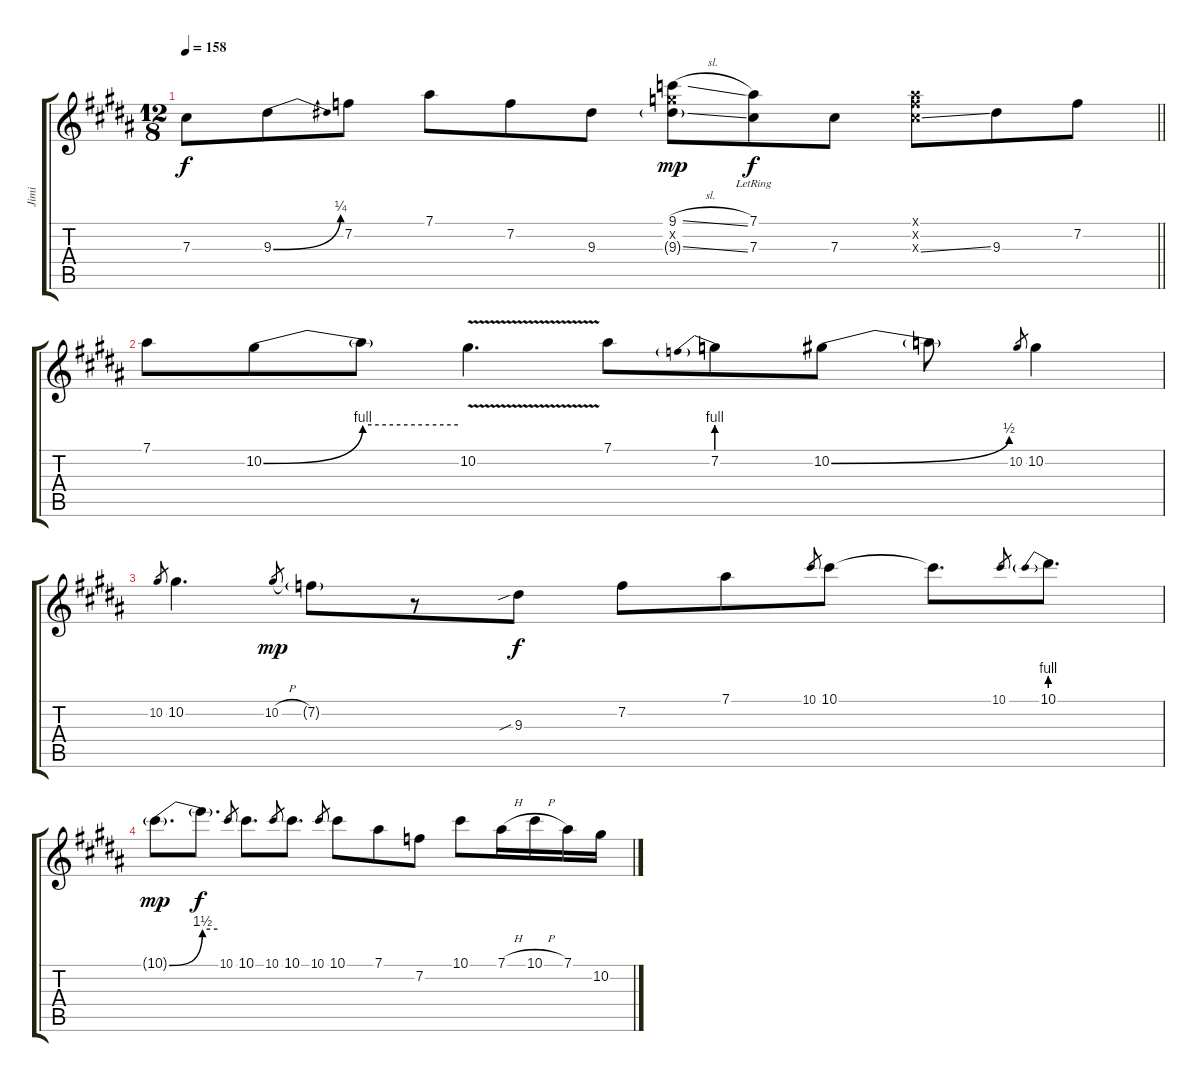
\track ("Jimi" "Jimi") {instrument overdrivenguitar}
\staff {score tabs}
\tuning (Eb4 Bb3 Gb3 Db3 Ab2 Eb2) {hide}
\ts (12 8)
\tempo 158
\clef g2
\barLineRight lightlight
\ks g#minor
7.3.8{dy f} 9.3{be (bend 0 0 60 1)}.8 7.2.8 7.1.8 7.2.8 9.3.8 (9.1{sl} 9.2{x} 9.3{ss g}).8{dy mp} (7.1{lr} 7.3{lr}).8{dy f} 7.3.8 (7.1{x} 7.2{x} 7.3{ss x}).8 9.3.8 7.2.8 |
\ks b
7.1.8 10.2{be (bend 0 0 60 4)}.8 10.2{be (hold 0 4 60 4) t}.8 10.2{v}.4{d} 7.1.8 7.2{be (prebend 0 4 60 4)}.8 10.2{be (bend 0 0 60 2)}.8 10.2{t}.8 10.2.8{gr} 10.2.4 |
\ks g#minor
10.2.8{gr} 10.2.4{d} 10.2{h}.8{gr dy mp} 7.2{g}.8 r.8 9.3{sib}.8{dy f} 7.2.8 7.1.8 10.1.8{gr} 10.1.8 10.1{t}.8{d} 10.1.8{gr} 10.1{be (prebend 0 4 60 4)}.8{d} |
\ks b
10.1{be (bend 0 0 60 6) g}.8{d dy mp} 10.1{be (hold 0 6 60 6) t}.8{d dy f} 10.1.8{gr} 10.1.8{d} 10.1.8{gr} 10.1.8{d} 10.1.8{gr} 10.1.8 7.1.8 7.2.8 10.1.8 7.1{h}.16 10.1{h}.16 7.1.16 10.2.16
